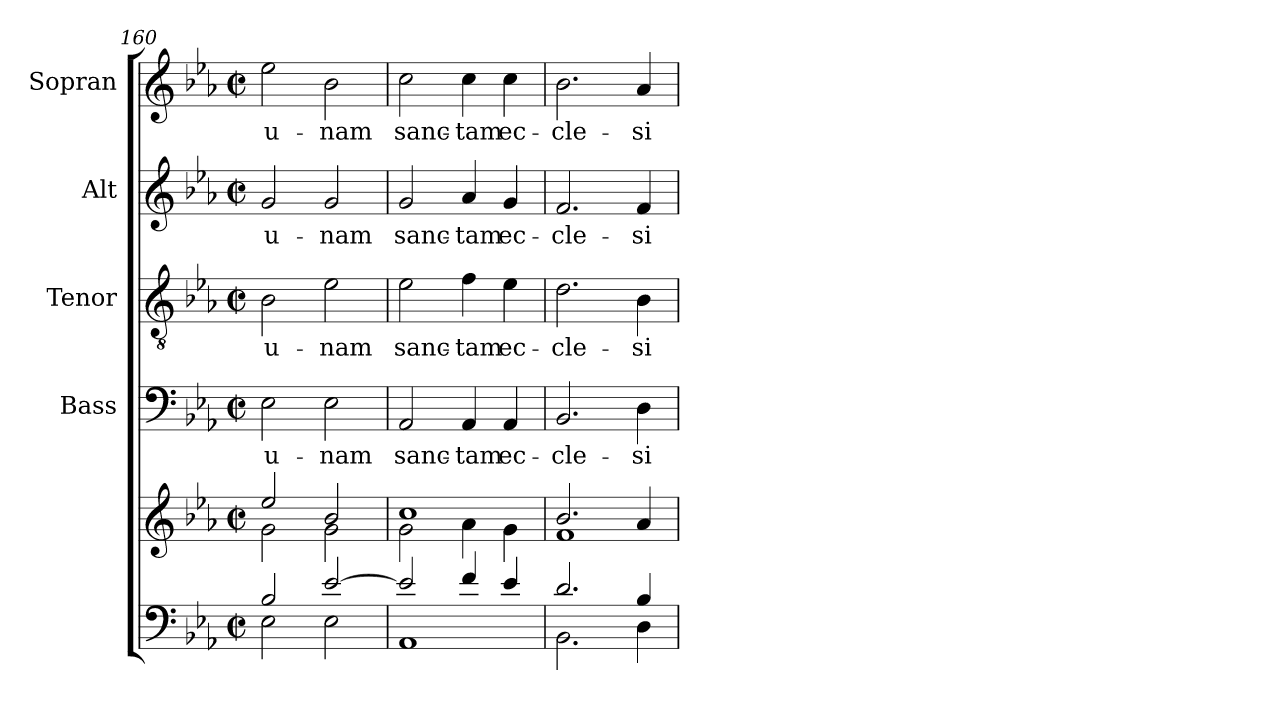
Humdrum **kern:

**kern	**kern	**kern	**text	**kern	**text	**kern	**text	**kern	**text
*part5	*part5	*part4	*part4	*part3	*part3	*part2	*part2	*part1	*part1
*staff6	*staff5	*staff4	*staff4	*staff3	*staff3	*staff2	*staff2	*staff1	*staff1
*	*	*I"Bass	*	*I"Tenor	*	*I"Alt	*	*I"Sopran	*
*	*	*I'B.	*	*I'T.	*	*I'A.	*	*I'S.	*
*clefF4	*clefG2	*clefF4	*	*clefGv2	*	*clefG2	*	*clefG2	*
*k[b-e-a-]	*k[b-e-a-]	*k[b-e-a-]	*	*k[b-e-a-]	*	*k[b-e-a-]	*	*k[b-e-a-]	*
*E-:	*E-:	*E-:	*	*E-:	*	*E-:	*	*E-:	*
*M2/2	*M2/2	*M2/2	*	*M2/2	*	*M2/2	*	*M2/2	*
*met(c|)	*met(c|)	*met(c|)	*	*met(c|)	*	*met(c|)	*	*met(c|)	*
=160	=160	=160	=160	=160	=160	=160	=160	=160	=160
*^	*^	*	*	*	*	*	*	*	*
!	!	!	!	!	!LO:LY:b	!	!LO:LY:b	!	!LO:LY:b	!	!LO:LY:b
2B-/	2E-\	2ee-/	2g\	2E-\	u-	2B-\	u-	2g/	u-	2ee-\	u-
!	!	!	!	!	!LO:LY:b	!	!LO:LY:b	!	!LO:LY:b	!	!LO:LY:b
[>2e-/	2E-\	2b-/	2g\	2E-\	-nam	2e-\	-nam	2g/	-nam	2b-\	-nam
=161	=161	=161	=161	=161	=161	=161	=161	=161	=161	=161	=161
!	!	!	!	!	!LO:LY:b	!	!LO:LY:b	!	!LO:LY:b	!	!LO:LY:b
2e-/]	1AA-	1cc	2g\	2AA-/	sanc-	2e-\	sanc-	2g/	sanc-	2cc\	sanc-
!	!	!	!	!	!LO:LY:b	!	!LO:LY:b	!	!LO:LY:b	!	!LO:LY:b
4f/	.	.	4a-\	4AA-/	-tam	4f\	-tam	4a-/	-tam	4cc\	-tam
!	!	!	!	!	!LO:LY:b	!	!LO:LY:b	!	!LO:LY:b	!	!LO:LY:b
4e-/	.	.	4g\	4AA-/	ec-	4e-\	ec-	4g/	ec-	4cc\	ec-
=162	=162	=162	=162	=162	=162	=162	=162	=162	=162	=162	=162
!	!	!	!	!	!LO:LY:b	!	!LO:LY:b	!	!LO:LY:b	!	!LO:LY:b
2.d/	2.BB-\	2.b-/	1f	2.BB-/	-cle-	2.d\	-cle-	2.f/	-cle-	2.b-\	-cle-
!	!	!	!	!	!LO:LY:b	!	!LO:LY:b	!	!LO:LY:b	!	!LO:LY:b
4B-/	4D\	4a-/	.	4D\	-si-	4B-\	-si-	4f/	-si-	4a-/	-si-
*v	*v	*	*	*	*	*	*	*	*	*	*
*	*v	*v	*	*	*	*	*	*	*	*
=	=	=	=	=	=	=	=	=	=
*-	*-	*-	*-	*-	*-	*-	*-	*-	*-
